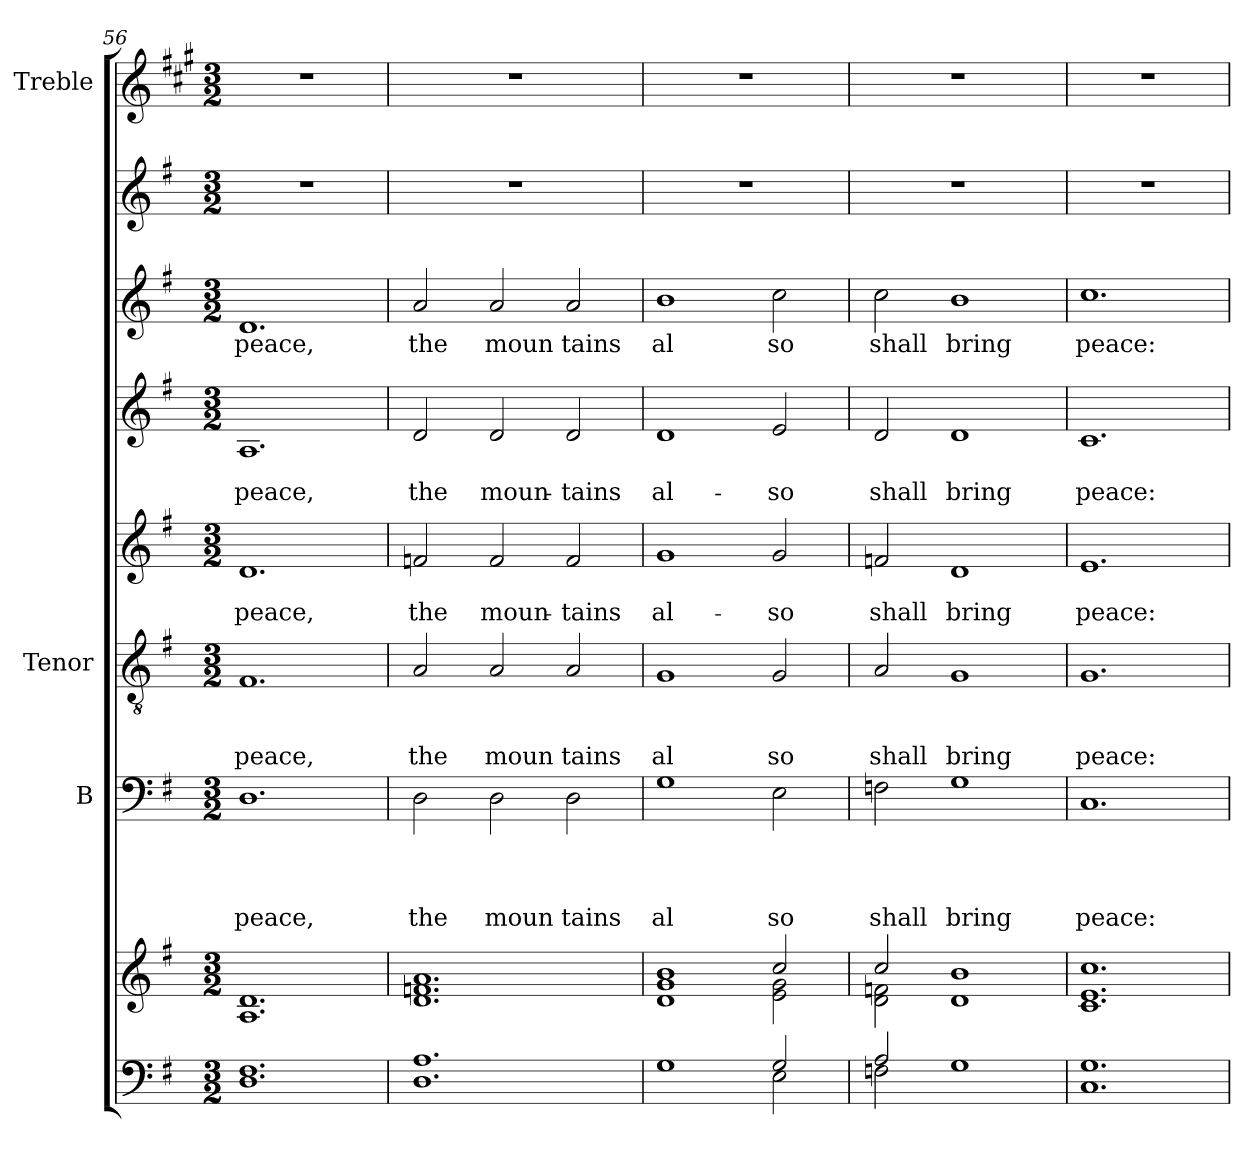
**kern	**kern	**kern	**text	**text	**text	**text	**kern	**text	**text	**text	**kern	**text	**text	**kern	**text	**text	**kern	**text	**kern	**kern
*part9	*part8	*part7	*part7	*part7	*part7	*part7	*part6	*part6	*part6	*part6	*part5	*part5	*part5	*part4	*part4	*part4	*part3	*part3	*part2	*part1
*staff9	*staff8	*staff7	*staff7	*staff7	*staff7	*staff7	*staff6	*staff6	*staff6	*staff6	*staff5	*staff5	*staff5	*staff4	*staff4	*staff4	*staff3	*staff3	*staff2	*staff1
*	*	*I"B	*	*	*	*	*I"Tenor	*	*	*	*	*	*	*	*	*	*	*	*	*I"Treble
*	*	*I'B	*	*	*	*	*I'T	*	*	*	*	*	*	*	*	*	*	*	*	*
*clefF4	*clefG2	*clefF4	*	*	*	*	*clefGv2	*	*	*	*clefG2	*	*	*clefG2	*	*	*clefG2	*	*clefG2	*clefG2
*	*	*	*	*	*	*	*	*	*	*	*	*	*	*	*	*	*	*	*	*ITrd1c2
*k[f#]	*k[f#]	*k[f#]	*	*	*	*	*k[f#]	*	*	*	*k[f#]	*	*	*k[f#]	*	*	*k[f#]	*	*k[f#]	*k[f#]
*G:	*G:	*G:	*	*	*	*	*G:	*	*	*	*G:	*	*	*G:	*	*	*G:	*	*G:	*G:
*M3/2	*M3/2	*M3/2	*	*	*	*	*M3/2	*	*	*	*M3/2	*	*	*M3/2	*	*	*M3/2	*	*M3/2	*M3/2
=56	=56	=56	=56	=56	=56	=56	=56	=56	=56	=56	=56	=56	=56	=56	=56	=56	=56	=56	=56	=56
!	!	!	!	!	!	!LO:LY:b	!	!	!	!LO:LY:b	!	!	!LO:LY:b	!	!	!LO:LY:b	!	!LO:LY:b	!	!
1.D 1.F#	1.A 1.d	1.D	.	.	.	peace,	1.F#	.	.	peace,	1.d	.	peace,	1.A	.	peace,	1.d	peace,	1.r	1.r
=57	=57	=57	=57	=57	=57	=57	=57	=57	=57	=57	=57	=57	=57	=57	=57	=57	=57	=57	=57	=57
!	!	!	!	!	!	!LO:LY:b	!	!	!	!LO:LY:b	!	!	!LO:LY:b	!	!	!LO:LY:b	!	!LO:LY:b	!	!
1.D 1.A	1.d 1.fn 1.a	2D\	.	.	.	the	2A/	.	.	the	2fn/	.	the	2d/	.	the	2a/	the	1.r	1.r
!	!	!	!	!	!	!LO:LY:b	!	!	!	!LO:LY:b	!	!	!LO:LY:b	!	!	!LO:LY:b	!	!LO:LY:b	!	!
.	.	2D\	.	.	.	moun	2A/	.	.	moun	2f/	.	moun-	2d/	.	moun-	2a/	moun	.	.
!	!	!	!	!	!	!LO:LY:b	!	!	!	!LO:LY:b	!	!	!LO:LY:b	!	!	!LO:LY:b	!	!LO:LY:b	!	!
.	.	2D\	.	.	.	tains	2A/	.	.	tains	2f/	.	-tains	2d/	.	-tains	2a/	tains	.	.
=58	=58	=58	=58	=58	=58	=58	=58	=58	=58	=58	=58	=58	=58	=58	=58	=58	=58	=58	=58	=58
*^	*^	*	*	*	*	*	*	*	*	*	*	*	*	*	*	*	*	*	*	*
!	!	!	!	!	!	!	!	!LO:LY:b	!	!	!	!LO:LY:b	!	!	!LO:LY:b	!	!	!LO:LY:b	!	!LO:LY:b	!	!
1G	1ryy	1d 1g	1b	1G	.	.	.	al	1G	.	.	al	1g	.	al-	1d	.	al-	1b	al	1.r	1.r
!	!	!	!	!	!	!	!	!LO:LY:b	!	!	!	!LO:LY:b	!	!	!LO:LY:b	!	!	!LO:LY:b	!	!LO:LY:b	!	!
2E\	2G/	2cc/	2e\ 2g\	2E\	.	.	.	so	2G/	.	.	so	2g/	.	-so	2e/	.	-so	2cc\	so	.	.
=59	=59	=59	=59	=59	=59	=59	=59	=59	=59	=59	=59	=59	=59	=59	=59	=59	=59	=59	=59	=59	=59	=59
!	!	!	!	!	!	!	!	!LO:LY:b	!	!	!	!LO:LY:b	!	!	!LO:LY:b	!	!	!LO:LY:b	!	!LO:LY:b	!	!
2Fn\	2A/	2d\ 2fn\	2cc/	2Fn\	.	.	.	shall	2A/	.	.	shall	2fni/	.	shall	2d/	.	shall	2cc\	shall	1.r	1.r
!	!	!	!	!	!	!	!	!LO:LY:b	!	!	!	!LO:LY:b	!	!	!LO:LY:b	!	!	!LO:LY:b	!	!LO:LY:b	!	!
1ryy	1G	1b	1d	1G	.	.	.	bring	1G	.	.	bring	1d	.	bring	1d	.	bring	1b	bring	.	.
=60	=60	=60	=60	=60	=60	=60	=60	=60	=60	=60	=60	=60	=60	=60	=60	=60	=60	=60	=60	=60	=60	=60
!	!	!	!	!	!	!	!	!LO:LY:b	!	!	!	!LO:LY:b	!	!	!LO:LY:b	!	!	!LO:LY:b	!	!LO:LY:b	!	!
*v	*v	*	*	*	*	*	*	*	*	*	*	*	*	*	*	*	*	*	*	*	*	*
*	*v	*v	*	*	*	*	*	*	*	*	*	*	*	*	*	*	*	*	*	*	*
1.C 1.G	1.c 1.e 1.cc	1.C	.	.	.	peace:	1.G	.	.	peace:	1.e	.	peace:	1.c	.	peace:	1.cc	peace:	1.r	1.r
=	=	=	=	=	=	=	=	=	=	=	=	=	=	=	=	=	=	=	=	=
*-	*-	*-	*-	*-	*-	*-	*-	*-	*-	*-	*-	*-	*-	*-	*-	*-	*-	*-	*-	*-
